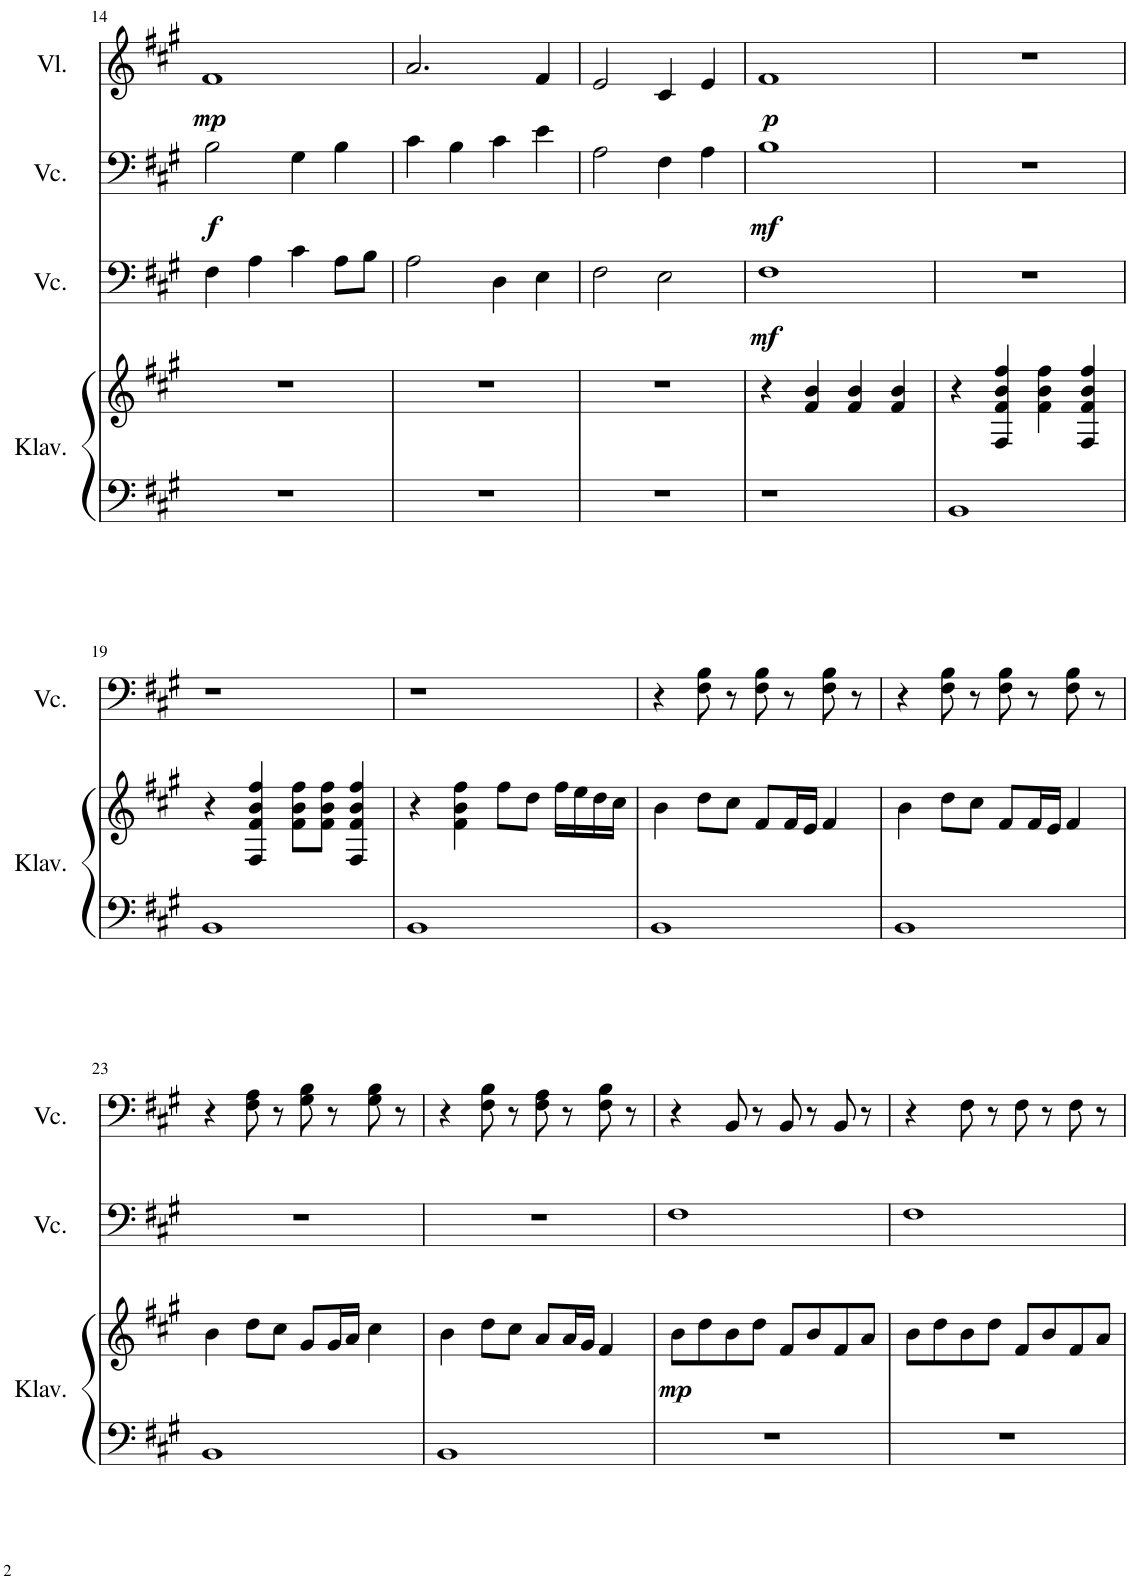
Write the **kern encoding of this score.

**kern	**kern	**dynam	**kern	**dynam	**kern	**dynam	**kern	**dynam
*part4	*part4	*part4	*part3	*part3	*part2	*part2	*part1	*part1
*staff5	*staff4	*staff4/5	*staff3	*staff3	*staff2	*staff2	*staff1	*staff1
*I"Klavier	*	*	*I"Violoncello	*	*I"Violoncello	*	*I"Violine	*
*I'Klav.	*	*	*I'Vc.	*	*I'Vc.	*	*I'Vl.	*
!!LO:PB:g=z
*clefF4	*clefG2	*	*clefF4	*	*clefF4	*	*clefG2	*
*k[f#c#g#]	*k[f#c#g#]	*	*k[f#c#g#]	*	*k[f#c#g#]	*	*k[f#c#g#]	*
*M4/4	*M4/4	*	*M4/4	*	*M4/4	*	*M4/4	*
=14	=14	=14	=14	=14	=14	=14	=14	=14
!	!	!	!	!	!	!LO:DY:b	!	!LO:DY:b
1r	1r	.	4F#\	.	2B\	f	1f#	mp
.	.	.	4A\	.	.	.	.	.
.	.	.	4c#\	.	4G#\	.	.	.
.	.	.	8A\L	.	4B\	.	.	.
.	.	.	8B\J	.	.	.	.	.
=15	=15	=15	=15	=15	=15	=15	=15	=15
1r	1r	.	2A\	.	4c#\	.	2.a/	.
.	.	.	.	.	4B\	.	.	.
.	.	.	4D\	.	4c#\	.	.	.
.	.	.	4E\	.	4e\	.	4f#/	.
=16	=16	=16	=16	=16	=16	=16	=16	=16
1r	1r	.	2F#\	.	2A\	.	2e/	.
.	.	.	2E\	.	4F#\	.	4c#/	.
.	.	.	.	.	4A\	.	4e/	.
=17	=17	=17	=17	=17	=17	=17	=17	=17
!	!	!	!	!LO:DY:b	!	!LO:DY:b	!	!LO:DY:b
1r	4r	.	1F#	mf	1B	mf	1f#	p
.	4f#/ 4b/	.	.	.	.	.	.	.
.	4f#/ 4b/	.	.	.	.	.	.	.
.	4f#/ 4b/	.	.	.	.	.	.	.
=18	=18	=18	=18	=18	=18	=18	=18	=18
1BB	4r	.	1r	.	1r	.	1r	.
.	4F#/ 4f#/ 4b/ 4ff#/	.	.	.	.	.	.	.
.	4f#\ 4b\ 4ff#\	.	.	.	.	.	.	.
.	4F#/ 4f#/ 4b/ 4ff#/	.	.	.	.	.	.	.
!!LO:LB:g=z
=19	=19	=19	=19	=19	=19	=19	=19	=19
1BB	4r	.	1r	.	1r	.	1r	.
.	4F#/ 4f#/ 4b/ 4ff#/	.	.	.	.	.	.	.
.	8f#\ 8b\ 8ff#\L	.	.	.	.	.	.	.
.	8f#\ 8b\ 8ff#\J	.	.	.	.	.	.	.
.	4F#/ 4f#/ 4b/ 4ff#/	.	.	.	.	.	.	.
=20	=20	=20	=20	=20	=20	=20	=20	=20
1BB	4r	.	1r	.	1r	.	1r	.
.	4f#\ 4b\ 4ff#\	.	.	.	.	.	.	.
.	8ff#\L	.	.	.	.	.	.	.
.	8dd\J	.	.	.	.	.	.	.
.	16ff#\LL	.	.	.	.	.	.	.
.	16ee\	.	.	.	.	.	.	.
.	16dd\	.	.	.	.	.	.	.
.	16cc#\JJ	.	.	.	.	.	.	.
=21	=21	=21	=21	=21	=21	=21	=21	=21
1BB	4b\	.	1r	.	4r	.	1r	.
.	8dd\L	.	.	.	8F#\ 8B\	.	.	.
.	8cc#\J	.	.	.	8r	.	.	.
.	8f#/L	.	.	.	8F#\ 8B\	.	.	.
.	16f#/L	.	.	.	8r	.	.	.
.	16e/JJ	.	.	.	.	.	.	.
.	4f#/	.	.	.	8F#\ 8B\	.	.	.
.	.	.	.	.	8r	.	.	.
=22	=22	=22	=22	=22	=22	=22	=22	=22
1BB	4b\	.	1r	.	4r	.	1r	.
.	8dd\L	.	.	.	8F#\ 8B\	.	.	.
.	8cc#\J	.	.	.	8r	.	.	.
.	8f#/L	.	.	.	8F#\ 8B\	.	.	.
.	16f#/L	.	.	.	8r	.	.	.
.	16e/JJ	.	.	.	.	.	.	.
.	4f#/	.	.	.	8F#\ 8B\	.	.	.
.	.	.	.	.	8r	.	.	.
!!LO:LB:g=z
=23	=23	=23	=23	=23	=23	=23	=23	=23
1BB	4b\	.	1r	.	4r	.	1r	.
.	8dd\L	.	.	.	8F#\ 8A\	.	.	.
.	8cc#\J	.	.	.	8r	.	.	.
.	8g#/L	.	.	.	8G#\ 8B\	.	.	.
.	16g#/L	.	.	.	8r	.	.	.
.	16a/JJ	.	.	.	.	.	.	.
.	4cc#\	.	.	.	8G#\ 8B\	.	.	.
.	.	.	.	.	8r	.	.	.
=24	=24	=24	=24	=24	=24	=24	=24	=24
1BB	4b\	.	1r	.	4r	.	1r	.
.	8dd\L	.	.	.	8F#\ 8B\	.	.	.
.	8cc#\J	.	.	.	8r	.	.	.
.	8a/L	.	.	.	8F#\ 8A\	.	.	.
.	16a/L	.	.	.	8r	.	.	.
.	16g#/JJ	.	.	.	.	.	.	.
.	4f#/	.	.	.	8F#\ 8B\	.	.	.
.	.	.	.	.	8r	.	.	.
=25	=25	=25	=25	=25	=25	=25	=25	=25
!	!	!LO:DY:b	!	!	!	!	!	!
1r	8b\L	mp	1F#	.	4r	.	1r	.
.	8dd\	.	.	.	.	.	.	.
.	8b\	.	.	.	8BB/	.	.	.
.	8dd\J	.	.	.	8r	.	.	.
.	8f#/L	.	.	.	8BB/	.	.	.
.	8b/	.	.	.	8r	.	.	.
.	8f#/	.	.	.	8BB/	.	.	.
.	8a/J	.	.	.	8r	.	.	.
=26	=26	=26	=26	=26	=26	=26	=26	=26
1r	8b\L	.	1F#	.	4r	.	1r	.
.	8dd\	.	.	.	.	.	.	.
.	8b\	.	.	.	8F#\	.	.	.
.	8dd\J	.	.	.	8r	.	.	.
.	8f#/L	.	.	.	8F#\	.	.	.
.	8b/	.	.	.	8r	.	.	.
.	8f#/	.	.	.	8F#\	.	.	.
.	8a/J	.	.	.	8r	.	.	.
=	=	=	=	=	=	=	=	=
*-	*-	*-	*-	*-	*-	*-	*-	*-
